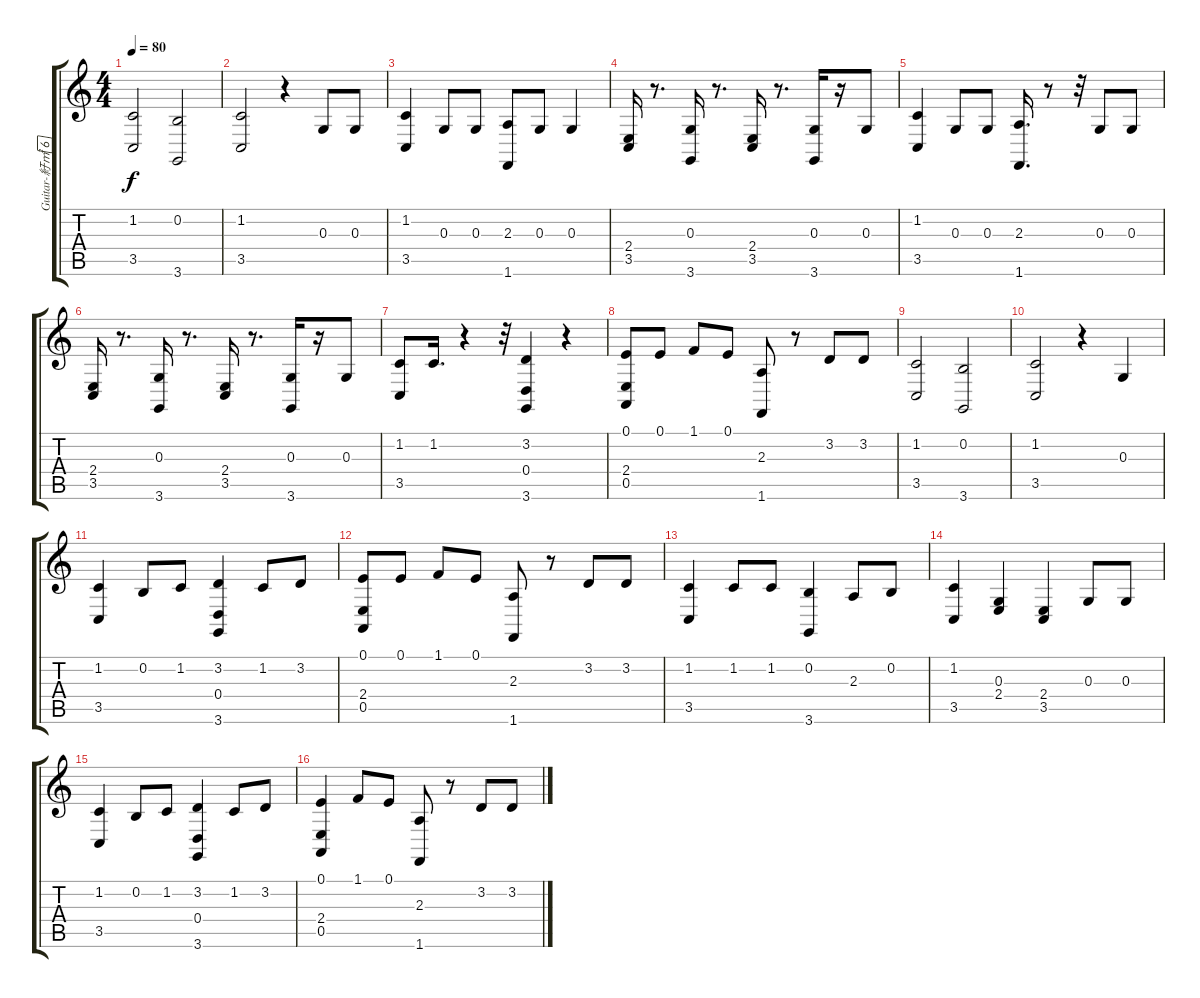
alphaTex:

\track ("Guitar-紆㎡(solo)" "Guitar-紆㎡") {instrument vibraphone}
\staff {score tabs}
\tuning (E4 B3 G3 D3 A2 E2) {hide}
\ts (4 4)
\tempo 80
\clef g2
\ks c
(1.2 3.5).2{dy f} (0.2 3.6).2 |
(1.2 3.5).2 r.4 0.3.8 0.3.8 |
(1.2 3.5).4 0.3.8 0.3.8 (2.3 1.6).8 0.3.8 0.3.4 |
(2.4 3.5).16 r.8{d} (0.3 3.6).16 r.8{d} (2.4 3.5).16 r.8{d} (0.3 3.6).16 r.16 0.3.8 |
(1.2 3.5).4 0.3.8 0.3.8 (2.3 1.6).16{d} r.8 r.32 0.3.8 0.3.8 |
(2.4 3.5).16 r.8{d} (0.3 3.6).16 r.8{d} (2.4 3.5).16 r.8{d} (0.3 3.6).16 r.16 0.3.8 |
(1.2 3.5).8 1.2.16{d} r.4 r.32 (3.2 0.4 3.6).4 r.4 |
(0.1 2.4 0.5).8 0.1.8 1.1.8 0.1.8 (2.3 1.6).8 r.8 3.2.8 3.2.8 |
(1.2 3.5).2 (0.2 3.6).2 |
(1.2 3.5).2 r.4 0.3.4 |
(1.2 3.5).4 0.2.8 1.2.8 (3.2 0.4 3.6).4 1.2.8 3.2.8 |
(0.1 2.4 0.5).8 0.1.8 1.1.8 0.1.8 (2.3 1.6).8 r.8 3.2.8 3.2.8 |
(1.2 3.5).4 1.2.8 1.2.8 (0.2 3.6).4 2.3.8 0.2.8 |
(1.2 3.5).4 (0.3 2.4).4 (2.4 3.5).4 0.3.8 0.3.8 |
(1.2 3.5).4 0.2.8 1.2.8 (3.2 0.4 3.6).4 1.2.8 3.2.8 |
(0.1 2.4 0.5).4 1.1.8 0.1.8 (2.3 1.6).8 r.8 3.2.8 3.2.8
